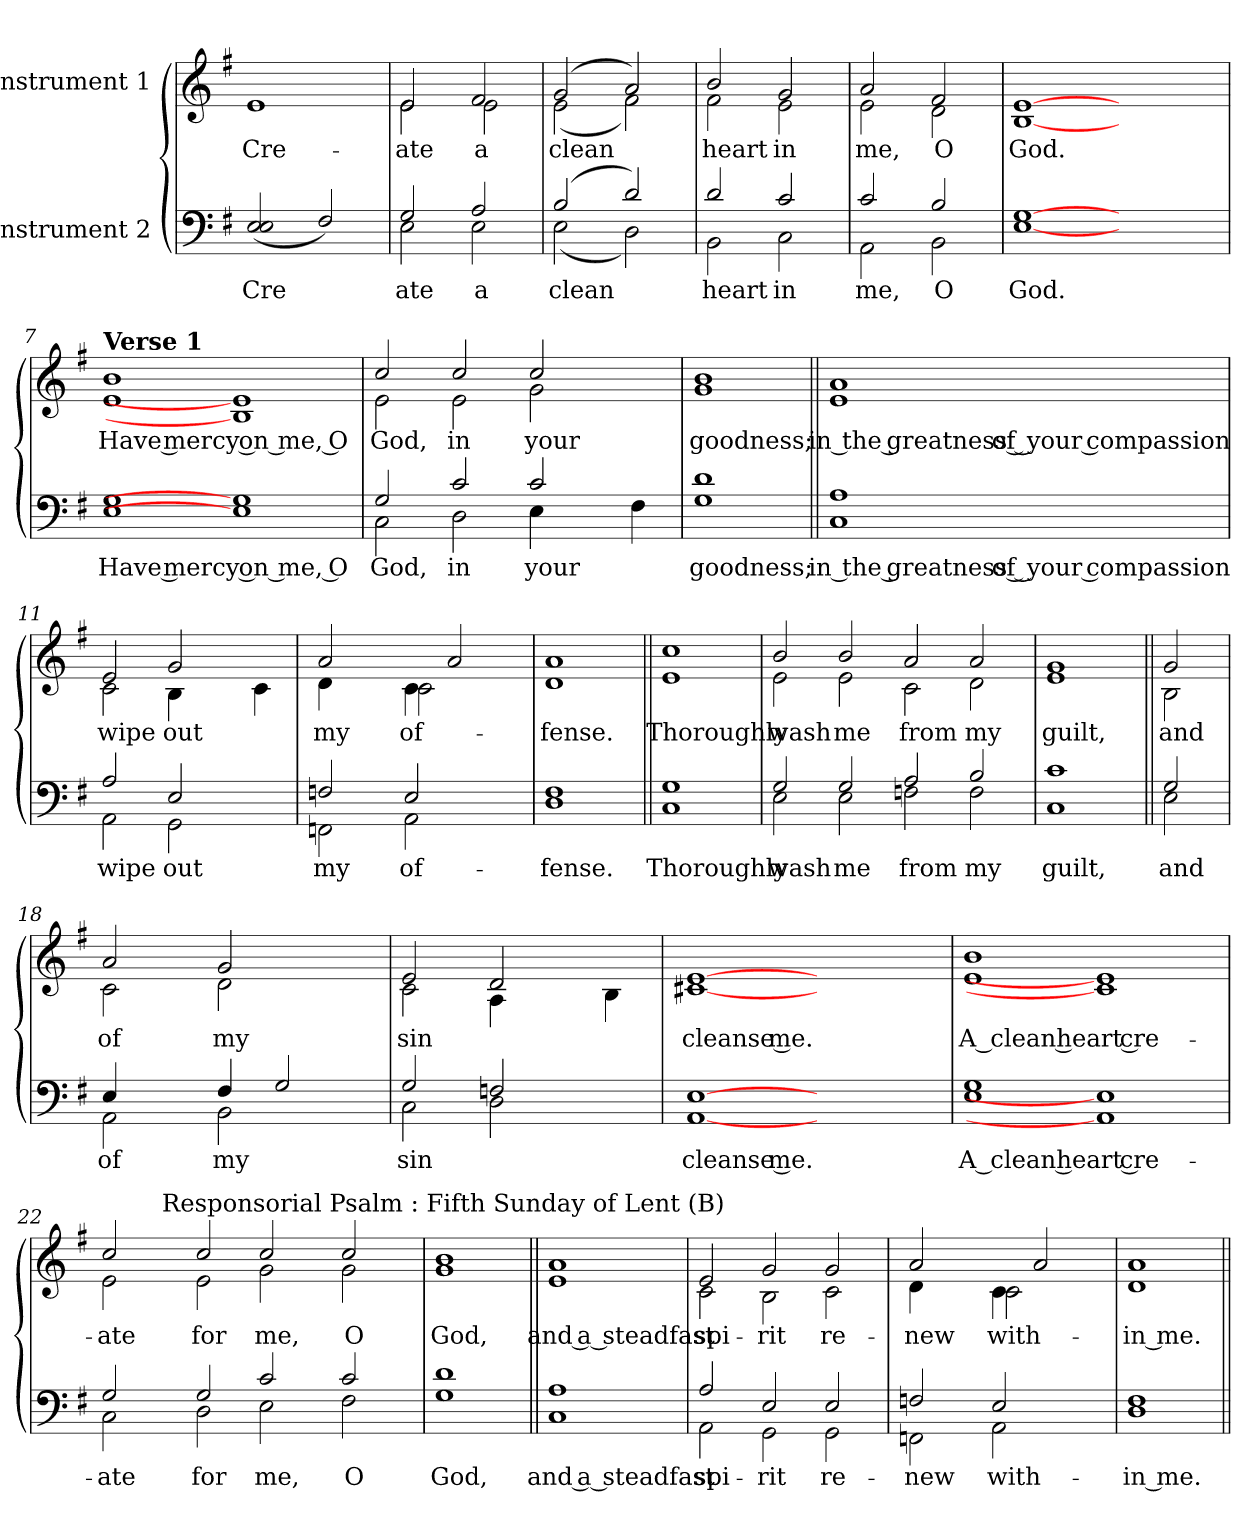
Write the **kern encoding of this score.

**kern	**text	**kern	**text
*part2	*part2	*part1	*part1
*staff2	*staff2	*staff1	*staff1
*I"Instrument 2	*	*I"Instrument 1	*
!!LO:PB:g=z
*stria5	*	*stria5	*
*clefF4	*	*clefG2	*
*k[f#]	*	*k[f#]	*
*G:	*	*G:	*
=1	=1	=1	=1
!	!LO:LY:a:cj	!	!LO:LY:b:cj
(>2E/ 2E/	Cre-	1e	Cre-
!	!LO:LY:a:cj	!	!
2F#/)	--	.	.
=2	=2	=2	=2
*^	*	*	*
!	!	!LO:LY:a:cj	!	!LO:LY:b:cj
*	*	*	*^	*
2G/	2E\	-ate	2e/	2e\	-ate
!	!	!LO:LY:a:cj	!	!	!LO:LY:b:cj
2A/	2E\	a	2f#/	2e\	a
=3	=3	=3	=3	=3	=3
!	!	!LO:LY:a:cj	!	!	!LO:LY:b:cj
(>2B/	(<2E\	clean	(>2g/	(<2e\	clean
!	!	!LO:LY:a:cj	!	!	!LO:LY:b:cj
2d/)	2D\)	.	2a/)	2f#\)	.
=4	=4	=4	=4	=4	=4
!	!	!LO:LY:a:cj	!	!	!LO:LY:b:cj
2d/	2BB\	heart	2b/	2f#\	heart
!	!	!LO:LY:a:cj	!	!	!LO:LY:b:cj
2c/	2C\	in	2g/	2e\	in
=5	=5	=5	=5	=5	=5
!	!	!LO:LY:a:cj	!	!	!LO:LY:b:cj
2c/	2AA\	me,	2a/	2e\	me,
!	!	!LO:LY:a:cj	!	!	!LO:LY:b:cj
2B/	2BB\	O	2f#/	2d\	O
=6	=6	=6	=6	=6	=6
!	!	!LO:LY:a:cj	!	!	!LO:LY:b:cj
*v	*v	*	*	*	*
*	*	*v	*v	*
[1G [1E	God.	[1e [1B	God.
1ryy	.	1ryy	.
!!LO:LB:g=z
=7!	=7!	=7!	=7!
!	!	!LO:TX:a:B:t=Verse 1	!
!	!LO:LY:a:cj	!	!LO:LY:b:cj
1G 1E	Have mercy on me, O	1b 1e	Have mercy on me, O
1G] 1E]	.	1e] 1B]	.
=8	=8	=8	=8
*^	*	*	*
!	!	!LO:LY:a:cj	!	!LO:LY:b:cj
*	*	*	*^	*
2G/	2C\	God,	2cc/	2e\	God,
!	!	!LO:LY:a:cj	!	!	!LO:LY:b:cj
2c/	2D\	in	2cc/	2e\	in
!	!	!LO:LY:a:cj	!	!	!LO:LY:b:cj
2c/	4E\	your	2cc/	2g\	your
.	2ryy	.	.	.	.
!	!	!LO:LY:a:cj	!	!	!
4F#\	.	.	4ryy	4ryy	.
*v	*v	*	*	*	*
=9	=9	=9	=9	=9
!	!LO:LY:a:cj	!	!	!LO:LY:b:cj
*	*	*v	*v	*
1d 1G	goodness;	1g 1b	goodness;
=10||	=10||	=10||	=10||
!	!LO:LY:a:cj	!	!LO:LY:b:cj
1A 1C	in the greatness of your compassion	1a 1e	in the greatness of your compassion
!!LO:LB:g=z
=11	=11	=11	=11
*^	*	*	*
!	!	!LO:LY:a:cj	!	!LO:LY:b:cj
*	*	*	*^	*
2A/	2AA\	wipe	2e/	2c\	wipe
!	!	!LO:LY:a:cj	!	!	!LO:LY:b:cj
2E/	2GG\	out	2g/	4B\	out
.	.	.	.	2ryy	.
!	!	!	!	!	!LO:LY:b:cj
4ryy	4ryy	.	4c\	.	.
=12	=12	=12	=12	=12	=12
!	!	!LO:LY:a:cj	!	!	!LO:LY:b:cj
2Fn/	2FFn\	my	2a/	4d\	my
.	.	.	.	4ryy	.
!	!	!LO:LY:a:cj	!	!	!LO:LY:b:cj
!	!	!	!	!	!LO:LY:b:cj
2E/	2AA\	of-	4c\	2c\	of-
.	.	.	2a/	.	.
4ryy	4ryy	.	.	4ryy	.
=13	=13	=13	=13	=13	=13
!	!	!LO:LY:a:cj	!	!	!LO:LY:b:cj
*v	*v	*	*	*	*
*	*	*v	*v	*
1F# 1D	-fense.	1a 1d	-fense.
=14||	=14||	=14||	=14||
!	!LO:LY:a:cj	!	!LO:LY:b:cj
1G 1C	Thoroughly	1e 1cc	Thoroughly
=15	=15	=15	=15
*^	*	*	*
!	!	!LO:LY:a:cj	!	!LO:LY:b:cj
*	*	*	*^	*
2G/	2E\	wash	2b/	2e\	wash
!	!	!LO:LY:a:cj	!	!	!LO:LY:b:cj
2G/	2E\	me	2b/	2e\	me
!	!	!LO:LY:a:cj	!	!	!LO:LY:b:cj
2A/	2Fn\	from	2a/	2c\	from
!	!	!LO:LY:a:cj	!	!	!LO:LY:b:cj
2B/	2F\	my	2a/	2d\	my
!!LO:LB:g=z
=16	=16	=16	=16	=16	=16
!	!	!LO:LY:a:cj	!	!	!LO:LY:b:cj
*v	*v	*	*	*	*
*	*	*v	*v	*
1c 1C	guilt,	1g 1e	guilt,
=17||	=17||	=17||	=17||
*^	*	*	*
!	!	!LO:LY:a:cj	!	!LO:LY:b:cj
*	*	*	*^	*
2G/	2E\	and	2g/	2B\	and
=18	=18	=18	=18	=18	=18
!	!	!LO:LY:a:cj	!	!	!LO:LY:b:cj
2AA\	4E/	of	2a/	2c\	of
.	4ryy	.	.	.	.
!	!	!LO:LY:a:cj	!	!	!
!	!	!LO:LY:a:cj	!	!	!LO:LY:b:cj
4F#/	2BB\	my	2g/	2d\	my
2G/	.	.	.	.	.
.	4ryy	.	4ryy	4ryy	.
=19	=19	=19	=19	=19	=19
!	!	!LO:LY:a:cj	!	!	!LO:LY:b:cj
2G/	2C\	sin	2e/	2c\	sin
!	!	!LO:LY:a:cj	!	!	!LO:LY:b:cj
2Fn/	2D\	.	2d/	4A\	.
.	.	.	.	2ryy	.
!	!	!	!	!	!LO:LY:b:cj
4ryy	4ryy	.	4B\	.	.
*	*	*	*v	*v	*
=20	=20	=20	=20	=20
!	!	!LO:LY:a:cj	!	!LO:LY:b:cj
*v	*v	*	*	*
[1E [1AA	cleanse me.	[1e [1c#X	cleanse me.
1ryy	.	1ryy	.
!!LO:PB:g=z
=21!	=21!	=21!	=21!
!	!LO:LY:a:cj	!	!LO:LY:b:cj
1G 1E	A clean heart cre-	1b 1e	A clean heart cre-
1E] 1AA]	.	1e] 1c#]	.
=22	=22	=22	=22
*^	*	*	*
!	!	!LO:LY:a:cj	!	!LO:LY:b:cj
*	*	*	*^	*
*	*	*	*	*^	*
2G/	2C\	-ate	2cc/	2e\	4ryy	-ate
.	.	.	.	.	16ryy	.
!	!	!	!	!	!LO:TX:a:t=Responsorial&nbsp;Psalm&nbsp;&colon;&nbsp;Fifth&nbsp;Sunday&nbsp;of&nbsp;Lent&nbsp;(B)	!
.	.	.	.	.	1ryy	.
!	!	!LO:LY:a:cj	!	!	!	!LO:LY:b:cj
2G/	2D\	for	2cc/	2e\	.	for
!	!	!LO:LY:a:cj	!	!	!	!LO:LY:b:cj
2c/	2E\	me,	2cc/	2g\	.	me,
.	.	.	.	.	2ryy	.
!	!	!LO:LY:a:cj	!	!	!	!LO:LY:b:cj
2c/	2F#\	O	2cc/	2g\	.	O
.	.	.	.	.	8.ryy	.
=23	=23	=23	=23	=23	=23	=23
!	!	!LO:LY:a:cj	!	!	!	!LO:LY:b:cj
*v	*v	*	*	*	*	*
*	*	*v	*v	*v	*
1d 1G	God,	1b 1g	God,
=24||	=24||	=24||	=24||
!	!LO:LY:a:cj	!	!LO:LY:b:cj
1A 1C	and a steadfast	1a 1e	and a steadfast
=25	=25	=25	=25
*^	*	*	*
!	!	!LO:LY:a:cj	!	!LO:LY:b:cj
*	*	*	*^	*
2A/	2AA\	spi-	2e/	2c\	spi-
!	!	!LO:LY:a:cj	!	!	!LO:LY:b:cj
2E/	2GG\	-rit	2g/	2B\	-rit
!	!	!LO:LY:a:cj	!	!	!LO:LY:b:cj
2E/	2GG\	re-	2g/	2c\	re-
=26	=26	=26	=26	=26	=26
!	!	!LO:LY:a:cj	!	!	!LO:LY:b:cj
2Fn/	2FFn\	-new	2a/	4d\	-new
.	.	.	.	4ryy	.
!	!	!LO:LY:a:cj	!	!	!LO:LY:b:cj
!	!	!	!	!	!LO:LY:b:cj
2E/	2AA\	with-	4c\	2c\	with-
.	.	.	2a/	.	.
4ryy	4ryy	.	.	4ryy	.
!!LO:LB:g=z
=27	=27	=27	=27	=27	=27
!	!	!LO:LY:a:cj	!	!	!LO:LY:b:cj
*v	*v	*	*	*	*
*	*	*v	*v	*
1F# 1D	-in me.	1a 1d	-in me.
=||	=||	=||	=||
*-	*-	*-	*-
